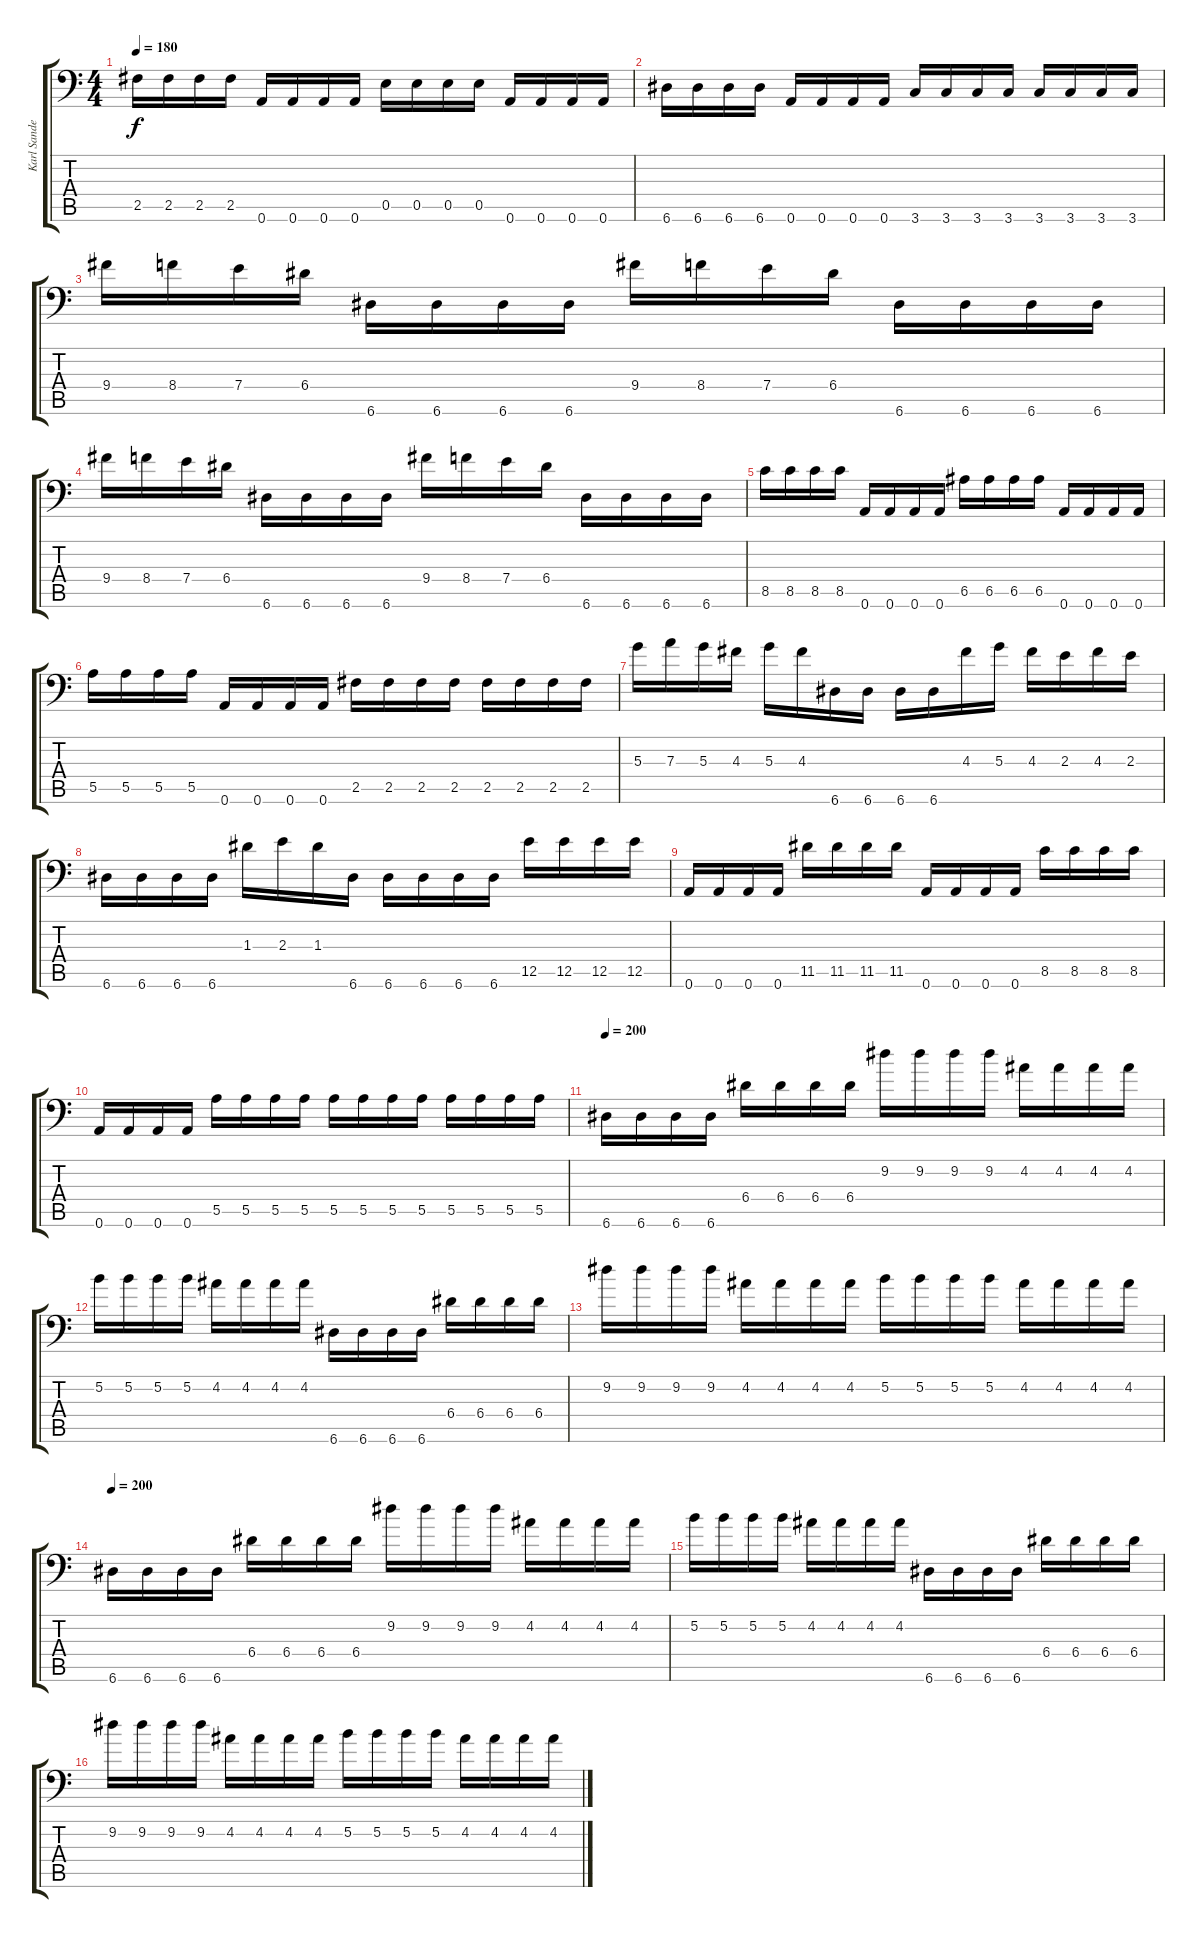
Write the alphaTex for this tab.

\track ("Karl Sanders" "Karl Sande") {instrument distortionguitar}
\staff {score tabs}
\tuning (B3 Gb3 D3 A2 E2 A1) {hide}
\ts (4 4)
\tempo 180
\clef f4
\ks c
2.5.16{dy f} 2.5.16 2.5.16 2.5.16 0.6.16 0.6.16 0.6.16 0.6.16 0.5.16 0.5.16 0.5.16 0.5.16 0.6.16 0.6.16 0.6.16 0.6.16 |
6.6.16 6.6.16 6.6.16 6.6.16 0.6.16 0.6.16 0.6.16 0.6.16 3.6.16 3.6.16 3.6.16 3.6.16 3.6.16 3.6.16 3.6.16 3.6.16 |
9.4.16 8.4.16 7.4.16 6.4.16 6.6.16 6.6.16 6.6.16 6.6.16 9.4.16 8.4.16 7.4.16 6.4.16 6.6.16 6.6.16 6.6.16 6.6.16 |
9.4.16 8.4.16 7.4.16 6.4.16 6.6.16 6.6.16 6.6.16 6.6.16 9.4.16 8.4.16 7.4.16 6.4.16 6.6.16 6.6.16 6.6.16 6.6.16 |
8.5.16 8.5.16 8.5.16 8.5.16 0.6.16 0.6.16 0.6.16 0.6.16 6.5.16 6.5.16 6.5.16 6.5.16 0.6.16 0.6.16 0.6.16 0.6.16 |
5.5.16 5.5.16 5.5.16 5.5.16 0.6.16 0.6.16 0.6.16 0.6.16 2.5.16 2.5.16 2.5.16 2.5.16 2.5.16 2.5.16 2.5.16 2.5.16 |
5.3.16 7.3.16 5.3.16 4.3.16 5.3.16 4.3.16 6.6.16 6.6.16 6.6.16 6.6.16 4.3.16 5.3.16 4.3.16 2.3.16 4.3.16 2.3.16 |
6.6.16 6.6.16 6.6.16 6.6.16 1.3.16 2.3.16 1.3.16 6.6.16 6.6.16 6.6.16 6.6.16 6.6.16 12.5.16 12.5.16 12.5.16 12.5.16 |
0.6.16 0.6.16 0.6.16 0.6.16 11.5.16 11.5.16 11.5.16 11.5.16 0.6.16 0.6.16 0.6.16 0.6.16 8.5.16 8.5.16 8.5.16 8.5.16 |
0.6.16 0.6.16 0.6.16 0.6.16 5.5.16 5.5.16 5.5.16 5.5.16 5.5.16 5.5.16 5.5.16 5.5.16 5.5.16 5.5.16 5.5.16 5.5.16 |
\tempo 200
6.6.16 6.6.16 6.6.16 6.6.16 6.4.16 6.4.16 6.4.16 6.4.16 9.2.16 9.2.16 9.2.16 9.2.16 4.2.16 4.2.16 4.2.16 4.2.16 |
5.2.16 5.2.16 5.2.16 5.2.16 4.2.16 4.2.16 4.2.16 4.2.16 6.6.16 6.6.16 6.6.16 6.6.16 6.4.16 6.4.16 6.4.16 6.4.16 |
9.2.16 9.2.16 9.2.16 9.2.16 4.2.16 4.2.16 4.2.16 4.2.16 5.2.16 5.2.16 5.2.16 5.2.16 4.2.16 4.2.16 4.2.16 4.2.16 |
\tempo 200
6.6.16 6.6.16 6.6.16 6.6.16 6.4.16 6.4.16 6.4.16 6.4.16 9.2.16 9.2.16 9.2.16 9.2.16 4.2.16 4.2.16 4.2.16 4.2.16 |
5.2.16 5.2.16 5.2.16 5.2.16 4.2.16 4.2.16 4.2.16 4.2.16 6.6.16 6.6.16 6.6.16 6.6.16 6.4.16 6.4.16 6.4.16 6.4.16 |
9.2.16 9.2.16 9.2.16 9.2.16 4.2.16 4.2.16 4.2.16 4.2.16 5.2.16 5.2.16 5.2.16 5.2.16 4.2.16 4.2.16 4.2.16 4.2.16
